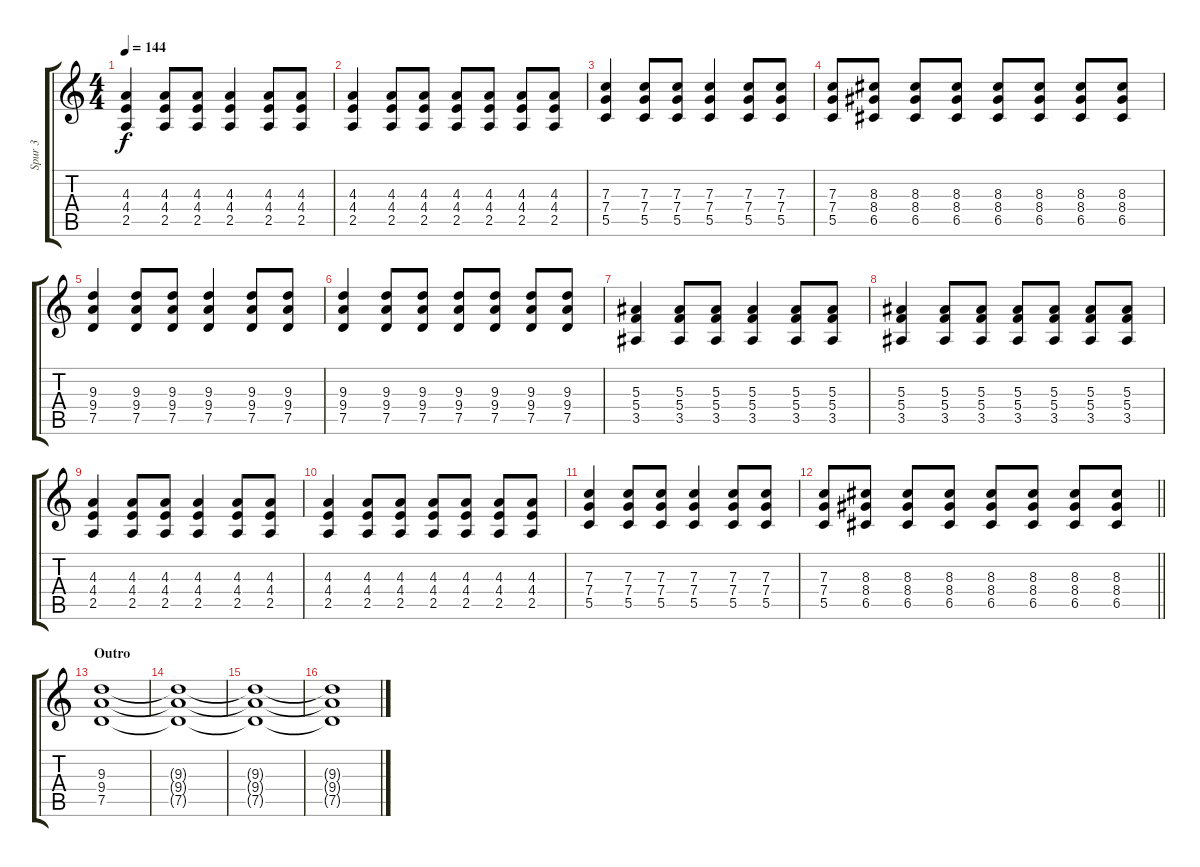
\track ("Spur 3" "Spur 3") {instrument distortionguitar}
\staff {score tabs}
\tuning (D4 A3 F3 C3 G2 C2) {hide}
\ts (4 4)
\tempo 144
\clef g2
\ks c
(4.3 4.4 2.5).4{dy f} (4.3 4.4 2.5).8 (4.3 4.4 2.5).8 (4.3 4.4 2.5).4 (4.3 4.4 2.5).8 (4.3 4.4 2.5).8 |
(4.3 4.4 2.5).4 (4.3 4.4 2.5).8 (4.3 4.4 2.5).8 (4.3 4.4 2.5).8 (4.3 4.4 2.5).8 (4.3 4.4 2.5).8 (4.3 4.4 2.5).8 |
(7.3 7.4 5.5).4 (7.3 7.4 5.5).8 (7.3 7.4 5.5).8 (7.3 7.4 5.5).4 (7.3 7.4 5.5).8 (7.3 7.4 5.5).8 |
(7.3 7.4 5.5).8 (8.3 8.4 6.5).8 (8.3 8.4 6.5).8 (8.3 8.4 6.5).8 (8.3 8.4 6.5).8 (8.3 8.4 6.5).8 (8.3 8.4 6.5).8 (8.3 8.4 6.5).8 |
(9.3 9.4 7.5).4 (9.3 9.4 7.5).8 (9.3 9.4 7.5).8 (9.3 9.4 7.5).4 (9.3 9.4 7.5).8 (9.3 9.4 7.5).8 |
(9.3 9.4 7.5).4 (9.3 9.4 7.5).8 (9.3 9.4 7.5).8 (9.3 9.4 7.5).8 (9.3 9.4 7.5).8 (9.3 9.4 7.5).8 (9.3 9.4 7.5).8 |
(5.3 5.4 3.5).4 (5.3 5.4 3.5).8 (5.3 5.4 3.5).8 (5.3 5.4 3.5).4 (5.3 5.4 3.5).8 (5.3 5.4 3.5).8 |
(5.3 5.4 3.5).4 (5.3 5.4 3.5).8 (5.3 5.4 3.5).8 (5.3 5.4 3.5).8 (5.3 5.4 3.5).8 (5.3 5.4 3.5).8 (5.3 5.4 3.5).8 |
(4.3 4.4 2.5).4 (4.3 4.4 2.5).8 (4.3 4.4 2.5).8 (4.3 4.4 2.5).4 (4.3 4.4 2.5).8 (4.3 4.4 2.5).8 |
(4.3 4.4 2.5).4 (4.3 4.4 2.5).8 (4.3 4.4 2.5).8 (4.3 4.4 2.5).8 (4.3 4.4 2.5).8 (4.3 4.4 2.5).8 (4.3 4.4 2.5).8 |
(7.3 7.4 5.5).4 (7.3 7.4 5.5).8 (7.3 7.4 5.5).8 (7.3 7.4 5.5).4 (7.3 7.4 5.5).8 (7.3 7.4 5.5).8 |
\barLineRight lightlight
(7.3 7.4 5.5).8 (8.3 8.4 6.5).8 (8.3 8.4 6.5).8 (8.3 8.4 6.5).8 (8.3 8.4 6.5).8 (8.3 8.4 6.5).8 (8.3 8.4 6.5).8 (8.3 8.4 6.5).8 |
\section ("" "Outro")
(9.3 9.4 7.5).1{volume 5} |
(9.3{t} 9.4{t} 7.5{t}).1 |
(9.3{t} 9.4{t} 7.5{t}).1{volume 11} |
(9.3{t} 9.4{t} 7.5{t}).1
